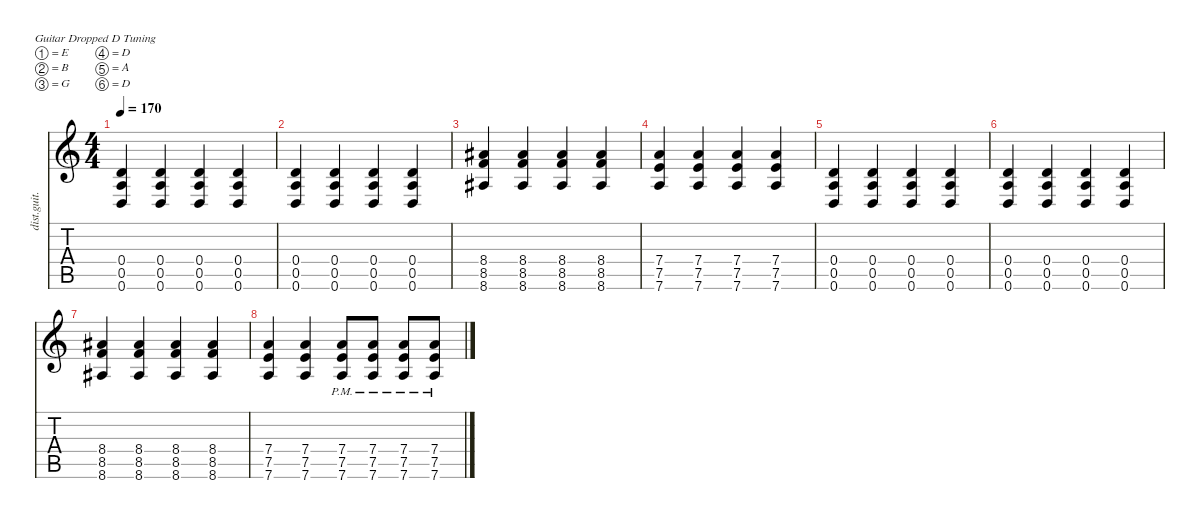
\defaultSystemsLayout 4
\hideDynamics
\bracketExtendMode nobrackets
\otherSystemsTrackNameOrientation horizontal
\track ("Distortion Guitar" "dist.guit.") {instrument distortionguitar}
\staff {score tabs}
\tuning (E4 B3 G3 D3 A2 D2)
\ts (4 4)
\tempo 170
\clef g2
\ks c
(0.6 0.4 0.5).4{dy mf beam Up} (0.6 0.5 0.4).4{beam Up} (0.6 0.4 0.5).4{beam Up} (0.6 0.5 0.4).4{beam Up} |
(0.6 0.4 0.5).4{beam Up} (0.6 0.5 0.4).4{beam Up} (0.6 0.4 0.5).4{beam Up} (0.6 0.5 0.4).4{beam Up} |
(8.6{acc #} 8.4{acc #} 8.5).4{beam Up} (8.6{acc #} 8.5 8.4{acc #}).4{beam Up} (8.6{acc #} 8.4{acc #} 8.5).4{beam Up} (8.6{acc #} 8.5 8.4{acc #}).4{beam Up} |
(7.6 7.4 7.5).4{beam Up} (7.6 7.5 7.4).4{beam Up} (7.6 7.4 7.5).4{beam Up} (7.6 7.5 7.4).4{beam Up} |
(0.6 0.4 0.5).4{beam Up} (0.6 0.5 0.4).4{beam Up} (0.6 0.4 0.5).4{beam Up} (0.6 0.5 0.4).4{beam Up} |
(0.6 0.4 0.5).4{beam Up} (0.6 0.5 0.4).4{beam Up} (0.6 0.4 0.5).4{beam Up} (0.6 0.5 0.4).4{beam Up} |
(8.6{acc #} 8.4{acc #} 8.5).4{beam Up} (8.6{acc #} 8.5 8.4{acc #}).4{beam Up} (8.6{acc #} 8.4{acc #} 8.5).4{beam Up} (8.6{acc #} 8.5 8.4{acc #}).4{beam Up} |
(7.6 7.4 7.5).4{beam Up} (7.6 7.5 7.4).4{beam Up} (7.6{pm} 7.4{pm} 7.5{pm}).8{beam Up} (7.6{pm} 7.5{pm} 7.4{pm}).8{beam Up} (7.6{pm} 7.5{pm} 7.4{pm}).8{beam Up} (7.4{pm} 7.5{pm} 7.6{pm}).8{beam Up}
